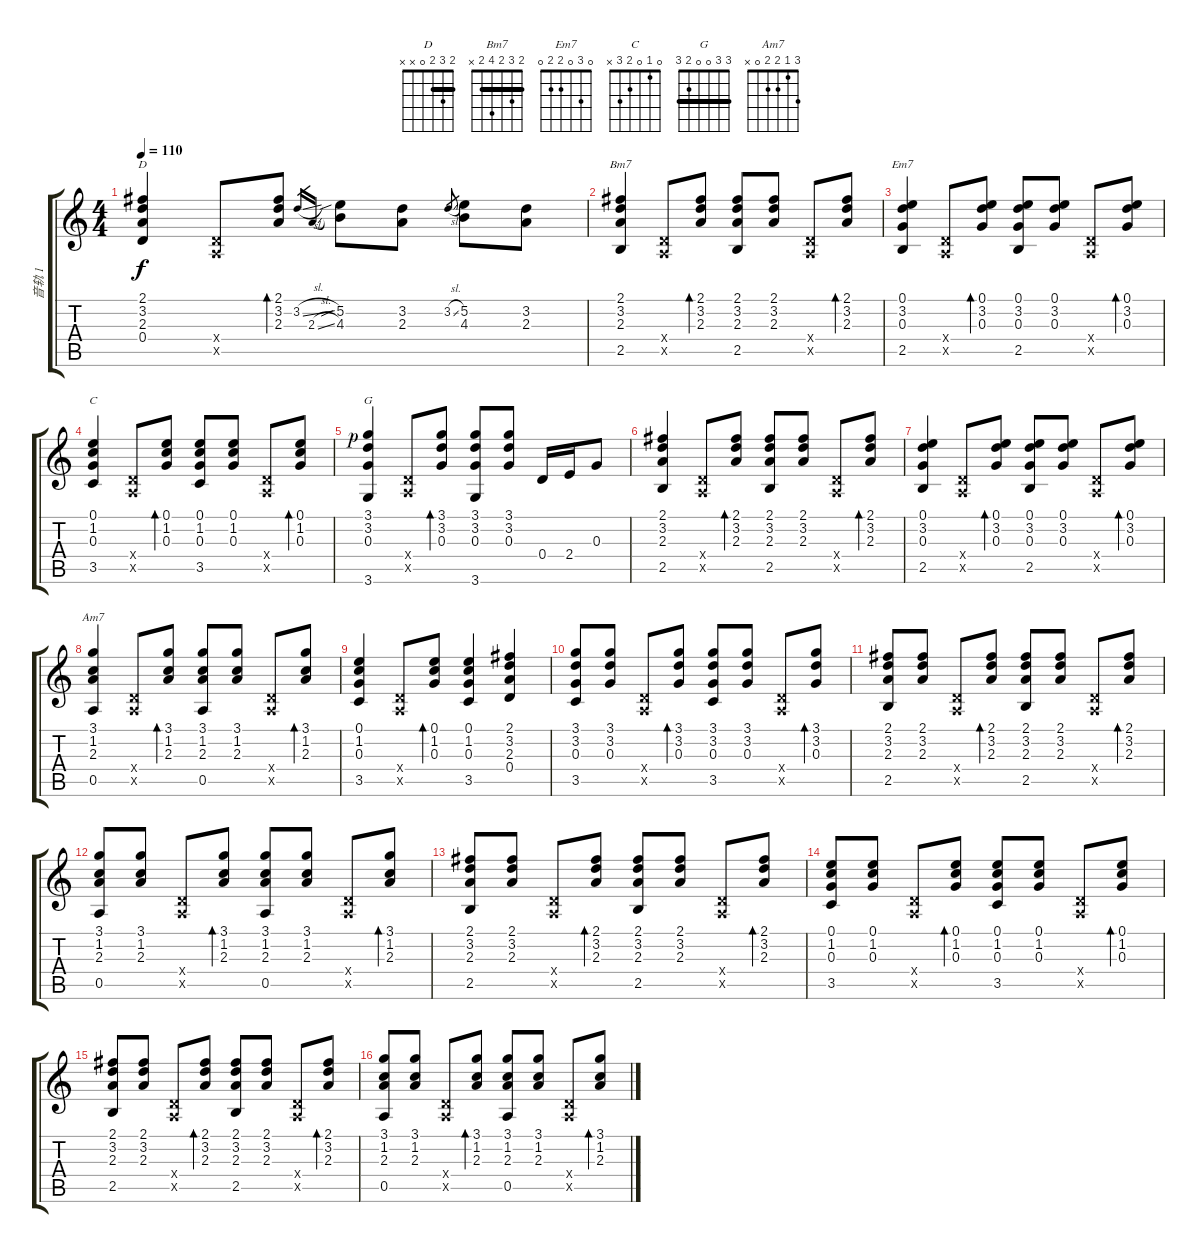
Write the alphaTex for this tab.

\track ("音轨 1" "音轨 1") {instrument acousticguitarnylon}
\staff {score tabs}
\tuning (E4 B3 G3 D3 A2 E2) {hide}
\chord ("D" 2 3 2 0 x x) {barre 2}
\chord ("Bm7" 2 3 2 4 2 x) {barre 2}
\chord ("Em7" 0 3 0 2 2 0)
\chord ("C" 0 1 0 2 3 x)
\chord ("G" 3 3 0 0 2 3) {barre 3}
\chord ("Am7" 3 1 2 2 0 x)
\ts (4 4)
\tempo 110
\clef g2
\ks c
(2.1 3.2 2.3 0.4).4{ch "D" dy f} (0.4{x} 0.5{x}).8 (2.1 3.2 2.3).8{bd 60} 3.2{sl}.16{gr} 2.3{sl}.16{gr} (5.2{sib} 4.3).8 (3.2 2.3).8 3.2{sl}.8{gr} (5.2 4.3).8 (3.2 2.3).8 |
(2.1 3.2 2.3 2.5).4{ch "Bm7"} (0.4{x} 0.5{x}).8 (2.1 3.2 2.3).8{bd 60} (2.1 3.2 2.3 2.5).8 (2.1 3.2 2.3).8 (0.4{x} 0.5{x}).8 (2.1 3.2 2.3).8{bd 60} |
(0.1 3.2 0.3 2.5).4{ch "Em7"} (0.4{x} 0.5{x}).8 (0.1 3.2 0.3).8{bd 60} (0.1 3.2 0.3 2.5).8 (0.1 3.2 0.3).8 (0.4{x} 0.5{x}).8 (0.1 3.2 0.3).8{bd 60} |
(0.1 1.2 0.3 3.5).4{ch "C"} (0.4{x} 0.5{x}).8 (0.1 1.2 0.3).8{bd 60} (0.1 1.2 0.3 3.5).8 (0.1 1.2 0.3).8 (0.4{x} 0.5{x}).8 (0.1 1.2 0.3).8{bd 60} |
(3.1{rf 1} 3.2 0.3 3.6).4{ch "G"} (0.4{x} 0.5{x}).8 (3.1 3.2 0.3).8{bd 60} (3.1 3.2 0.3 3.6).8 (3.1 3.2 0.3).8 0.4.16 2.4.16 0.3.8 |
(2.1 3.2 2.3 2.5).4 (0.4{x} 0.5{x}).8 (2.1 3.2 2.3).8{bd 60} (2.1 3.2 2.3 2.5).8 (2.1 3.2 2.3).8 (0.4{x} 0.5{x}).8 (2.1 3.2 2.3).8{bd 60} |
(0.1 3.2 0.3 2.5).4 (0.4{x} 0.5{x}).8 (0.1 3.2 0.3).8{bd 60} (0.1 3.2 0.3 2.5).8 (0.1 3.2 0.3).8 (0.4{x} 0.5{x}).8 (0.1 3.2 0.3).8{bd 60} |
(3.1 1.2 2.3 0.5).4{ch "Am7"} (0.4{x} 0.5{x}).8 (3.1 1.2 2.3).8{bd 60} (3.1 1.2 2.3 0.5).8 (3.1 1.2 2.3).8 (0.4{x} 0.5{x}).8 (3.1 1.2 2.3).8{bd 60} |
(0.1 1.2 0.3 3.5).4 (0.4{x} 0.5{x}).8 (0.1 1.2 0.3).8{bd 60} (0.1 1.2 0.3 3.5).4 (2.1 3.2 2.3 0.4).4 |
(3.1 3.2 0.3 3.5).8 (3.1 3.2 0.3).8 (0.4{x} 0.5{x}).8 (3.1 3.2 0.3).8{bd 60} (3.1 3.2 0.3 3.5).8 (3.1 3.2 0.3).8 (0.4{x} 0.5{x}).8 (3.1 3.2 0.3).8{bd 60} |
(2.1 3.2 2.3 2.5).8 (2.1 3.2 2.3).8 (0.4{x} 0.5{x}).8 (2.1 3.2 2.3).8{bd 60} (2.1 3.2 2.3 2.5).8 (2.1 3.2 2.3).8 (0.4{x} 0.5{x}).8 (2.1 3.2 2.3).8{bd 60} |
(3.1 1.2 2.3 0.5).8 (3.1 1.2 2.3).8 (0.4{x} 0.5{x}).8 (3.1 1.2 2.3).8{bd 60} (3.1 1.2 2.3 0.5).8 (3.1 1.2 2.3).8 (0.4{x} 0.5{x}).8 (3.1 1.2 2.3).8{bd 60} |
(2.1 3.2 2.3 2.5).8 (2.1 3.2 2.3).8 (0.4{x} 0.5{x}).8 (2.1 3.2 2.3).8{bd 60} (2.1 3.2 2.3 2.5).8 (2.1 3.2 2.3).8 (0.4{x} 0.5{x}).8 (2.1 3.2 2.3).8{bd 60} |
(0.1 1.2 0.3 3.5).8 (0.1 1.2 0.3).8 (0.4{x} 0.5{x}).8 (0.1 1.2 0.3).8{bd 60} (0.1 1.2 0.3 3.5).8 (0.1 1.2 0.3).8 (0.4{x} 0.5{x}).8 (0.1 1.2 0.3).8{bd 60} |
(2.1 3.2 2.3 2.5).8 (2.1 3.2 2.3).8 (0.4{x} 0.5{x}).8 (2.1 3.2 2.3).8{bd 60} (2.1 3.2 2.3 2.5).8 (2.1 3.2 2.3).8 (0.4{x} 0.5{x}).8 (2.1 3.2 2.3).8{bd 60} |
(3.1 1.2 2.3 0.5).8 (3.1 1.2 2.3).8 (0.4{x} 0.5{x}).8 (3.1 1.2 2.3).8{bd 60} (3.1 1.2 2.3 0.5).8 (3.1 1.2 2.3).8 (0.4{x} 0.5{x}).8 (3.1 1.2 2.3).8{bd 60}
